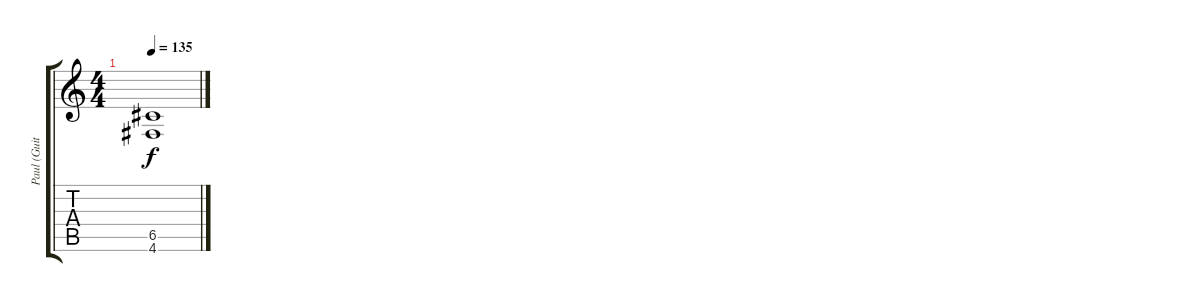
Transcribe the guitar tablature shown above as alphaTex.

\track ("Paul (Guitar)" "Paul (Guit") {instrument distortionguitar}
\staff {score tabs}
\tuning (D4 A3 F3 C3 G2 D2) {hide}
\ts (4 4)
\tempo 135
\clef g2
\ks c
(6.5 4.6).1{dy f}
